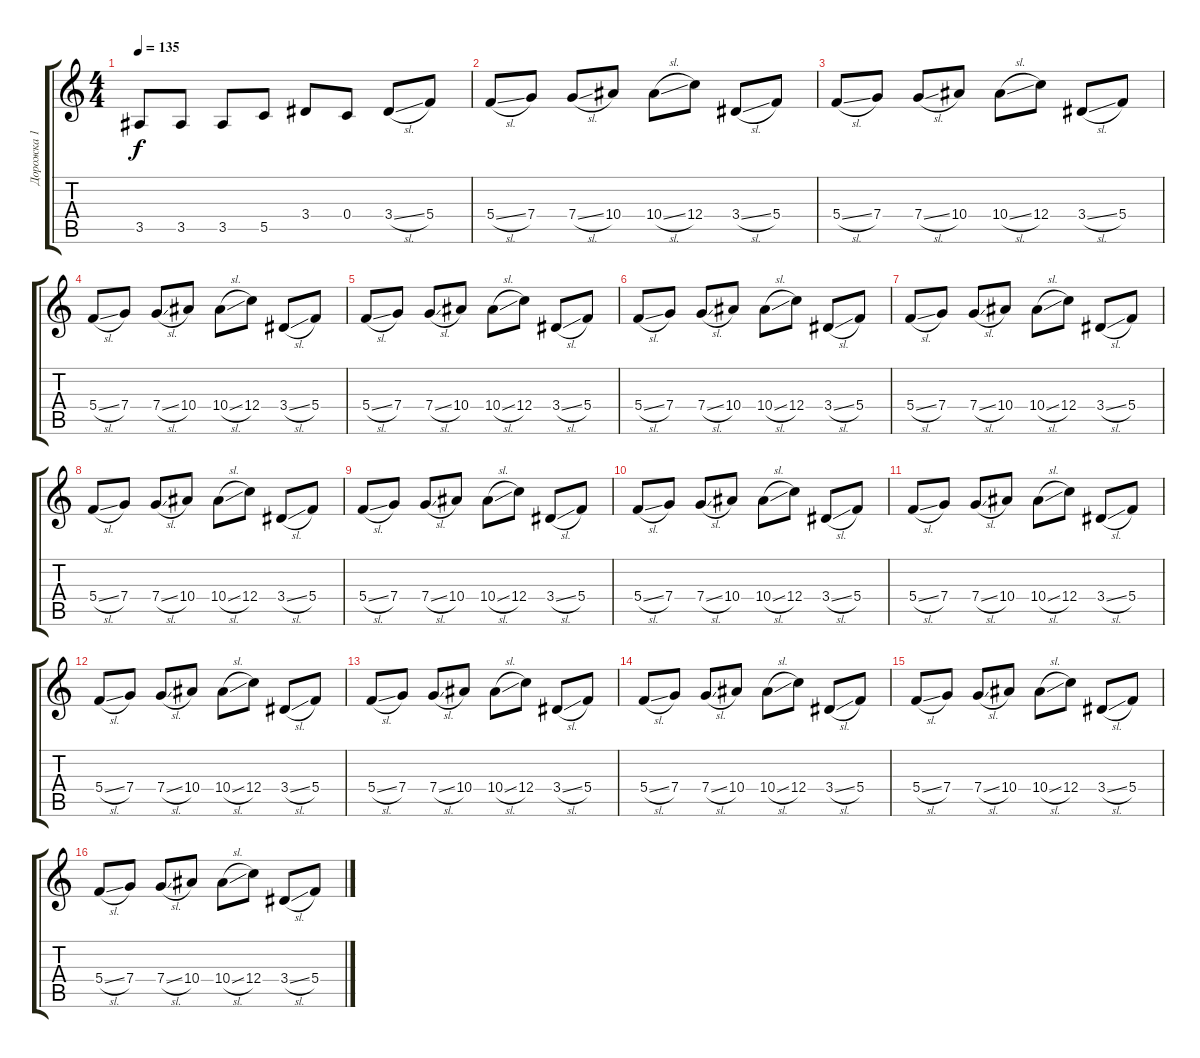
\track ("Дорожка 1" "Дорожка 1") {instrument overdrivenguitar}
\staff {score tabs}
\tuning (D4 A3 F3 C3 G2 C2) {hide}
\ts (4 4)
\tempo 135
\clef g2
\ks c
3.5.8{dy f} 3.5.8 3.5.8 5.5.8 3.4.8 0.4.8 3.4{sl}.8 5.4.8 |
5.4{sl}.8 7.4.8 7.4{sl}.8 10.4.8 10.4{sl}.8 12.4.8 3.4{sl}.8 5.4.8 |
5.4{sl}.8 7.4.8 7.4{sl}.8 10.4.8 10.4{sl}.8 12.4.8 3.4{sl}.8 5.4.8 |
5.4{sl}.8 7.4.8 7.4{sl}.8 10.4.8 10.4{sl}.8 12.4.8 3.4{sl}.8 5.4.8 |
5.4{sl}.8 7.4.8 7.4{sl}.8 10.4.8 10.4{sl}.8 12.4.8 3.4{sl}.8 5.4.8 |
5.4{sl}.8 7.4.8 7.4{sl}.8 10.4.8 10.4{sl}.8 12.4.8 3.4{sl}.8 5.4.8 |
5.4{sl}.8 7.4.8 7.4{sl}.8 10.4.8 10.4{sl}.8 12.4.8 3.4{sl}.8 5.4.8 |
5.4{sl}.8 7.4.8 7.4{sl}.8 10.4.8 10.4{sl}.8 12.4.8 3.4{sl}.8 5.4.8 |
5.4{sl}.8 7.4.8 7.4{sl}.8 10.4.8 10.4{sl}.8 12.4.8 3.4{sl}.8 5.4.8 |
5.4{sl}.8 7.4.8 7.4{sl}.8 10.4.8 10.4{sl}.8 12.4.8 3.4{sl}.8 5.4.8 |
5.4{sl}.8 7.4.8 7.4{sl}.8 10.4.8 10.4{sl}.8 12.4.8 3.4{sl}.8 5.4.8 |
5.4{sl}.8 7.4.8 7.4{sl}.8 10.4.8 10.4{sl}.8 12.4.8 3.4{sl}.8 5.4.8 |
5.4{sl}.8 7.4.8 7.4{sl}.8 10.4.8 10.4{sl}.8 12.4.8 3.4{sl}.8 5.4.8 |
5.4{sl}.8 7.4.8 7.4{sl}.8 10.4.8 10.4{sl}.8 12.4.8 3.4{sl}.8 5.4.8 |
5.4{sl}.8 7.4.8 7.4{sl}.8 10.4.8 10.4{sl}.8 12.4.8 3.4{sl}.8 5.4.8 |
5.4{sl}.8 7.4.8 7.4{sl}.8 10.4.8 10.4{sl}.8 12.4.8 3.4{sl}.8 5.4.8
